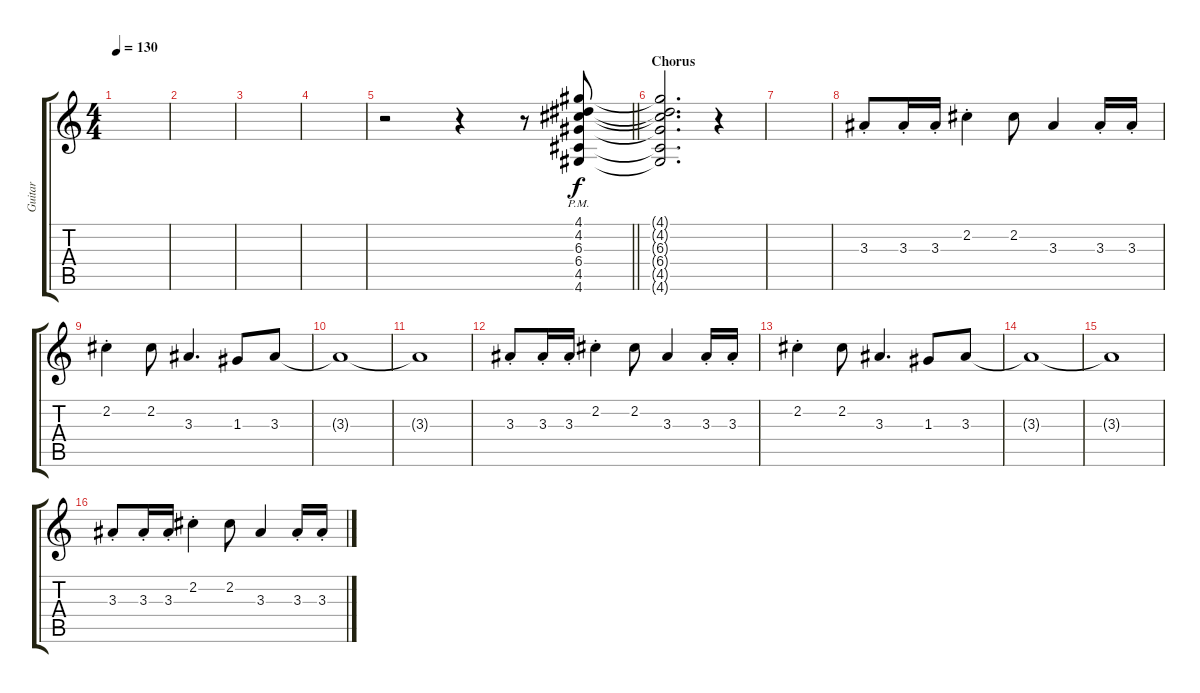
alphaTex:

\track ("Guitar" "Guitar") {instrument distortionguitar}
\staff {score tabs}
\tuning (E4 B3 G3 D3 A2 E2) {hide}
\ts (4 4)
\tempo 130
\clef g2
\ks c
|
|
|
|
\barLineRight lightlight
r.2 r.4 r.8 (4.1{pm} 4.2{pm} 6.3{pm} 6.4{pm} 4.5{pm} 4.6{pm}).8 |
\section ("" "Chorus")
(4.1{t} 4.2{t} 6.3{t} 6.4{t} 4.5{t} 4.6{t}).2{d} r.4 |
|
3.3{st}.8 3.3{st}.16 3.3{st}.16 2.2{st}.4 2.2.8 3.3.4 3.3{st}.16 3.3{st}.16 |
2.2{st}.4 2.2.8 3.3.4{d} 1.3.8 3.3.8 |
3.3{t}.1 |
3.3{t}.1 |
3.3{st}.8 3.3{st}.16 3.3{st}.16 2.2{st}.4 2.2.8 3.3.4 3.3{st}.16 3.3{st}.16 |
2.2{st}.4 2.2.8 3.3.4{d} 1.3.8 3.3.8 |
3.3{t}.1 |
3.3{t}.1 |
3.3{st}.8 3.3{st}.16 3.3{st}.16 2.2{st}.4 2.2.8 3.3.4 3.3{st}.16 3.3{st}.16
